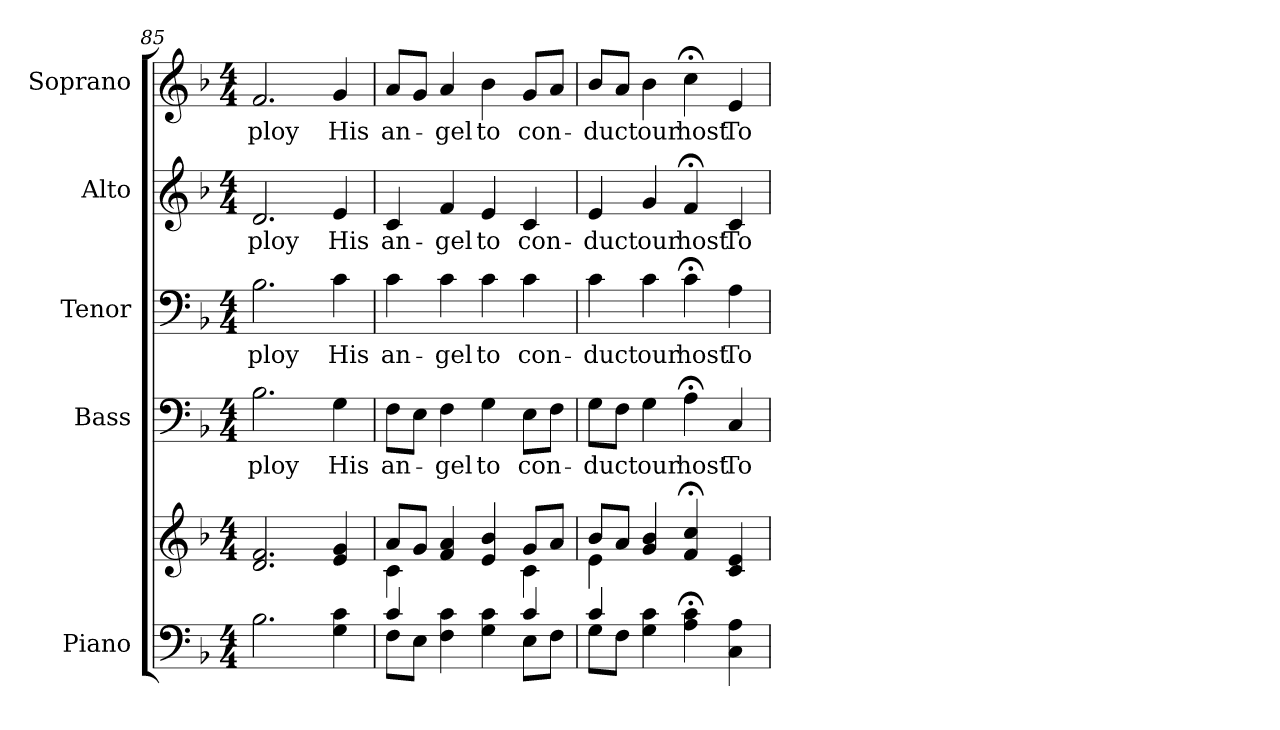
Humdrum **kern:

**kern	**kern	**kern	**text	**kern	**text	**kern	**text	**kern	**text
*part5	*part5	*part4	*part4	*part3	*part3	*part2	*part2	*part1	*part1
*staff6	*staff5	*staff4	*staff4	*staff3	*staff3	*staff2	*staff2	*staff1	*staff1
*I"Piano	*	*I"Bass	*	*I"Tenor	*	*I"Alto	*	*I"Soprano	*
*I'Pno.	*	*I'B.	*	*I'T.	*	*I'A.	*	*I'S.	*
!!LO:PB:g=z
*clefF4	*clefG2	*clefF4	*	*clefF4	*	*clefG2	*	*clefG2	*
*k[b-]	*k[b-]	*k[b-]	*	*k[b-]	*	*k[b-]	*	*k[b-]	*
*F:	*F:	*F:	*	*F:	*	*F:	*	*F:	*
*M4/4	*M4/4	*M4/4	*	*M4/4	*	*M4/4	*	*M4/4	*
=85	=85	=85	=85	=85	=85	=85	=85	=85	=85
!	!	!	!LO:LY:b:color=#000000	!	!	!	!	!	!
!	!	!	!	!	!LO:LY:b:color=#000000	!	!	!	!
!	!	!	!	!	!	!	!LO:LY:b:color=#000000	!	!
!	!	!	!	!	!	!	!	!	!LO:LY:b:color=#000000
2.B-i\	2.di/ 2.fi	2.B-i\	-ploy	2.B-i\	-ploy	2.di/	-ploy	2.fi/	-ploy
!	!	!	!LO:LY:b:color=#000000	!	!	!	!	!	!
!	!	!	!	!	!LO:LY:b:color=#000000	!	!	!	!
!	!	!	!	!	!	!	!LO:LY:b:color=#000000	!	!
!	!	!	!	!	!	!	!	!	!LO:LY:b:color=#000000
4Gi\ 4ci	4ei/ 4gi	4Gi\	His	4ci\	His	4ei/	His	4gi/	His
=86	=86	=86	=86	=86	=86	=86	=86	=86	=86
*^	*^	*	*	*	*	*	*	*	*
!	!	!	!	!	!LO:LY:b:color=#000000	!	!	!	!	!	!
!	!	!	!	!	!	!	!LO:LY:b:color=#000000	!	!	!	!
!	!	!	!	!	!	!	!	!	!LO:LY:b:color=#000000	!	!
!	!	!	!	!	!	!	!	!	!	!	!LO:LY:b:color=#000000
4ci/	8Fi\L	8ai/L	4ci\	8Fi\L	an-	4ci\	an-	4ci/	an-	8ai/L	an-
.	8Ei\J	8gi/J	.	8Ei\J	.	.	.	.	.	8gi/J	.
!	!	!	!	!	!LO:LY:b:color=#000000	!	!	!	!	!	!
!	!	!	!	!	!	!	!LO:LY:b:color=#000000	!	!	!	!
!	!	!	!	!	!	!	!	!	!LO:LY:b:color=#000000	!	!
!	!	!	!	!	!	!	!	!	!	!	!LO:LY:b:color=#000000
4Fi\ 4ci	4ryy	4fi/ 4ai	4ryy	4Fi\	-gel	4ci\	-gel	4fi/	-gel	4ai/	-gel
!	!	!	!	!	!LO:LY:b:color=#000000	!	!	!	!	!	!
!	!	!	!	!	!	!	!LO:LY:b:color=#000000	!	!	!	!
!	!	!	!	!	!	!	!	!	!LO:LY:b:color=#000000	!	!
!	!	!	!	!	!	!	!	!	!	!	!LO:LY:b:color=#000000
4Gi\ 4ci	4ryy	4ei/ 4b-i	4ryy	4Gi\	to	4ci\	to	4ei/	to	4b-i\	to
!	!	!	!	!	!LO:LY:b:color=#000000	!	!	!	!	!	!
!	!	!	!	!	!	!	!LO:LY:b:color=#000000	!	!	!	!
!	!	!	!	!	!	!	!	!	!LO:LY:b:color=#000000	!	!
!	!	!	!	!	!	!	!	!	!	!	!LO:LY:b:color=#000000
4ci/	8Ei\L	8gi/L	4ci\	8Ei\L	con-	4ci\	con-	4ci/	con-	8gi/L	con-
.	8Fi\J	8ai/J	.	8Fi\J	.	.	.	.	.	8ai/J	.
=87	=87	=87	=87	=87	=87	=87	=87	=87	=87	=87	=87
!	!	!	!	!	!LO:LY:b:color=#000000	!	!	!	!	!	!
!	!	!	!	!	!	!	!LO:LY:b:color=#000000	!	!	!	!
!	!	!	!	!	!	!	!	!	!LO:LY:b:color=#000000	!	!
!	!	!	!	!	!	!	!	!	!	!	!LO:LY:b:color=#000000
4ci/	8Gi\L	8b-i/L	4ei\	8Gi\L	-duct	4ci\	-duct	4ei/	-duct	8b-i/L	-duct
.	8Fi\J	8ai/J	.	8Fi\J	.	.	.	.	.	8ai/J	.
!	!	!	!	!	!LO:LY:b:color=#000000	!	!	!	!	!	!
!	!	!	!	!	!	!	!LO:LY:b:color=#000000	!	!	!	!
!	!	!	!	!	!	!	!	!	!LO:LY:b:color=#000000	!	!
!	!	!	!	!	!	!	!	!	!	!	!LO:LY:b:color=#000000
4Gi\ 4ci	4ryy	4gi/ 4b-i	4ryy	4Gi\	our	4ci\	our	4gi/	our	4b-i\	our
!	!	!	!	!	!LO:LY:b:color=#000000	!	!	!	!	!	!
!	!	!	!	!	!	!	!LO:LY:b:color=#000000	!	!	!	!
!	!	!	!	!	!	!	!	!	!LO:LY:b:color=#000000	!	!
!	!	!	!	!	!	!	!	!	!	!	!LO:LY:b:color=#000000
4Ai\; 4ci;	2ryy	4fi/; 4cci;	2ryy	4A;i\	host	4c;i\	host	4f;i/	host	4cc;i\	host
!	!	!	!	!	!LO:LY:b:color=#000000	!	!	!	!	!	!
!	!	!	!	!	!	!	!LO:LY:b:color=#000000	!	!	!	!
!	!	!	!	!	!	!	!	!	!LO:LY:b:color=#000000	!	!
!	!	!	!	!	!	!	!	!	!	!	!LO:LY:b:color=#000000
4Ci\ 4Ai	.	4ci/ 4ei	.	4Ci/	To	4Ai\	To	4ci/	To	4ei/	To
*v	*v	*	*	*	*	*	*	*	*	*	*
*	*v	*v	*	*	*	*	*	*	*	*
=	=	=	=	=	=	=	=	=	=
*-	*-	*-	*-	*-	*-	*-	*-	*-	*-
